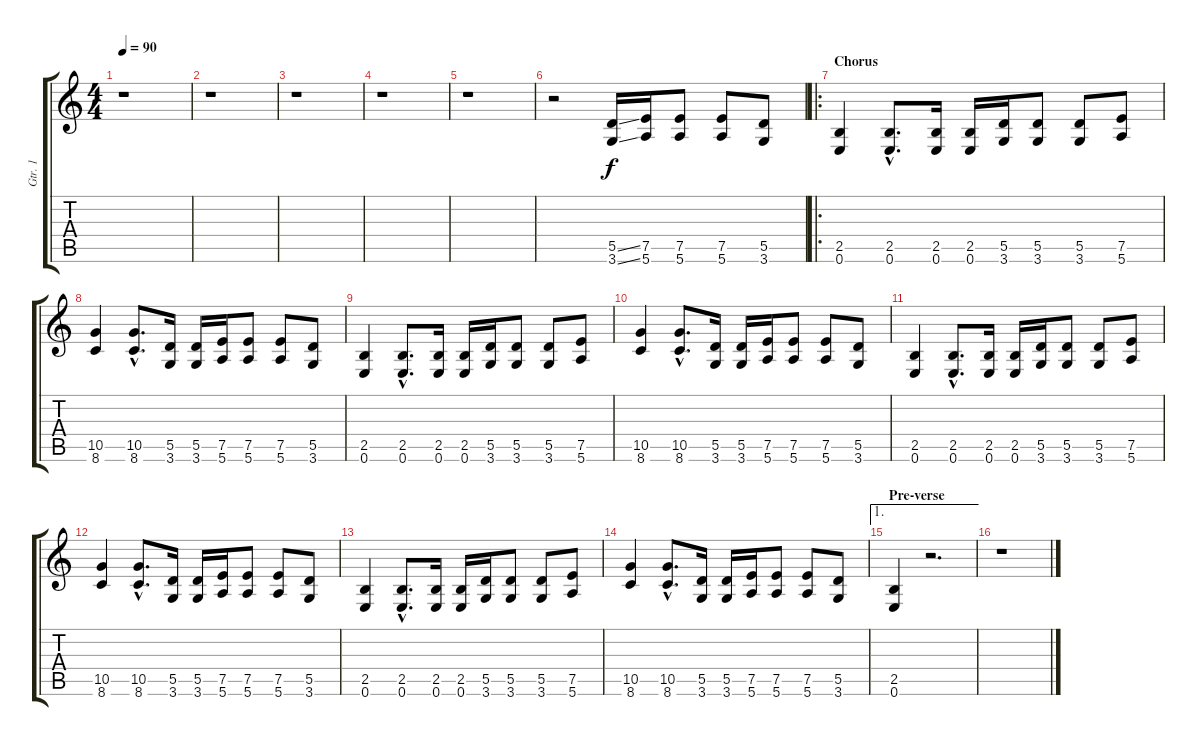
\track ("Gtr. 1" "Gtr. 1") {instrument distortionguitar}
\staff {score tabs}
\tuning (E4 B3 G3 D3 A2 E2) {hide}
\ts (4 4)
\tempo 90
\clef g2
\ks c
r.1{dy f} |
r.1 |
r.1 |
r.1 |
r.1 |
r.2 (5.5{ss} 3.6{ss}).16 (7.5 5.6).16 (7.5 5.6).8 (7.5 5.6).8 (5.5 3.6).8 |
\ro
\section ("" "Chorus")
(2.5 0.6).4 (2.5{hac} 0.6{hac}).8{d} (2.5 0.6).16 (2.5 0.6).16 (5.5 3.6).16 (5.5 3.6).8 (5.5 3.6).8 (7.5 5.6).8 |
(10.5 8.6).4 (10.5{hac} 8.6{hac}).8{d} (5.5 3.6).16 (5.5 3.6).16 (7.5 5.6).16 (7.5 5.6).8 (7.5 5.6).8 (5.5 3.6).8 |
(2.5 0.6).4 (2.5{hac} 0.6{hac}).8{d} (2.5 0.6).16 (2.5 0.6).16 (5.5 3.6).16 (5.5 3.6).8 (5.5 3.6).8 (7.5 5.6).8 |
(10.5 8.6).4 (10.5{hac} 8.6{hac}).8{d} (5.5 3.6).16 (5.5 3.6).16 (7.5 5.6).16 (7.5 5.6).8 (7.5 5.6).8 (5.5 3.6).8 |
(2.5 0.6).4 (2.5{hac} 0.6{hac}).8{d} (2.5 0.6).16 (2.5 0.6).16 (5.5 3.6).16 (5.5 3.6).8 (5.5 3.6).8 (7.5 5.6).8 |
(10.5 8.6).4 (10.5{hac} 8.6{hac}).8{d} (5.5 3.6).16 (5.5 3.6).16 (7.5 5.6).16 (7.5 5.6).8 (7.5 5.6).8 (5.5 3.6).8 |
(2.5 0.6).4 (2.5{hac} 0.6{hac}).8{d} (2.5 0.6).16 (2.5 0.6).16 (5.5 3.6).16 (5.5 3.6).8 (5.5 3.6).8 (7.5 5.6).8 |
(10.5 8.6).4 (10.5{hac} 8.6{hac}).8{d} (5.5 3.6).16 (5.5 3.6).16 (7.5 5.6).16 (7.5 5.6).8 (7.5 5.6).8 (5.5 3.6).8 |
\ae 1
\section ("" "Pre-verse")
(2.5 0.6).4 r.2{d} |
r.1
